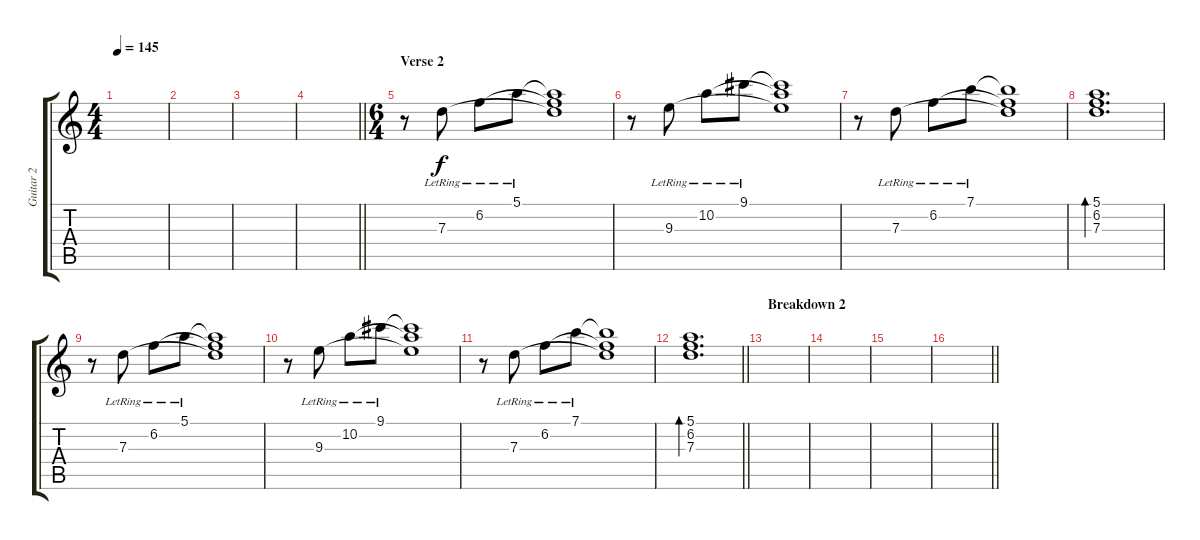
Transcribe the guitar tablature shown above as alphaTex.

\track ("Guitar 2" "Guitar 2") {instrument distortionguitar}
\staff {score tabs}
\tuning (E4 B3 G3 D3 A2 D2) {hide}
\ts (4 4)
\tempo 145
\clef g2
\ks c
|
|
|
\barLineRight lightlight
|
\ts (6 4)
\section ("" "Verse 2")
r.8{instrument electricguitarclean} 7.3{lr}.8 6.2{lr}.8 5.1{lr}.8 (5.1{t} 6.2{t} 7.3{t}).1 |
r.8 9.3{lr}.8 10.2{lr}.8 9.1{lr}.8 (9.1{t} 10.2{t} 9.3{t}).1 |
r.8 7.3{lr}.8 6.2{lr}.8 7.1{lr}.8 (7.1{t} 6.2{t} 7.3{t}).1 |
(5.1 6.2 7.3).1{d bd 240} |
r.8 7.3{lr}.8 6.2{lr}.8 5.1{lr}.8 (5.1{t} 6.2{t} 7.3{t}).1 |
r.8 9.3{lr}.8 10.2{lr}.8 9.1{lr}.8 (9.1{t} 10.2{t} 9.3{t}).1 |
r.8 7.3{lr}.8 6.2{lr}.8 7.1{lr}.8 (7.1{t} 6.2{t} 7.3{t}).1 |
\barLineRight lightlight
(5.1 6.2 7.3).1{d bd 240} |
\section ("" "Breakdown 2")
|
|
|
\barLineRight lightlight
